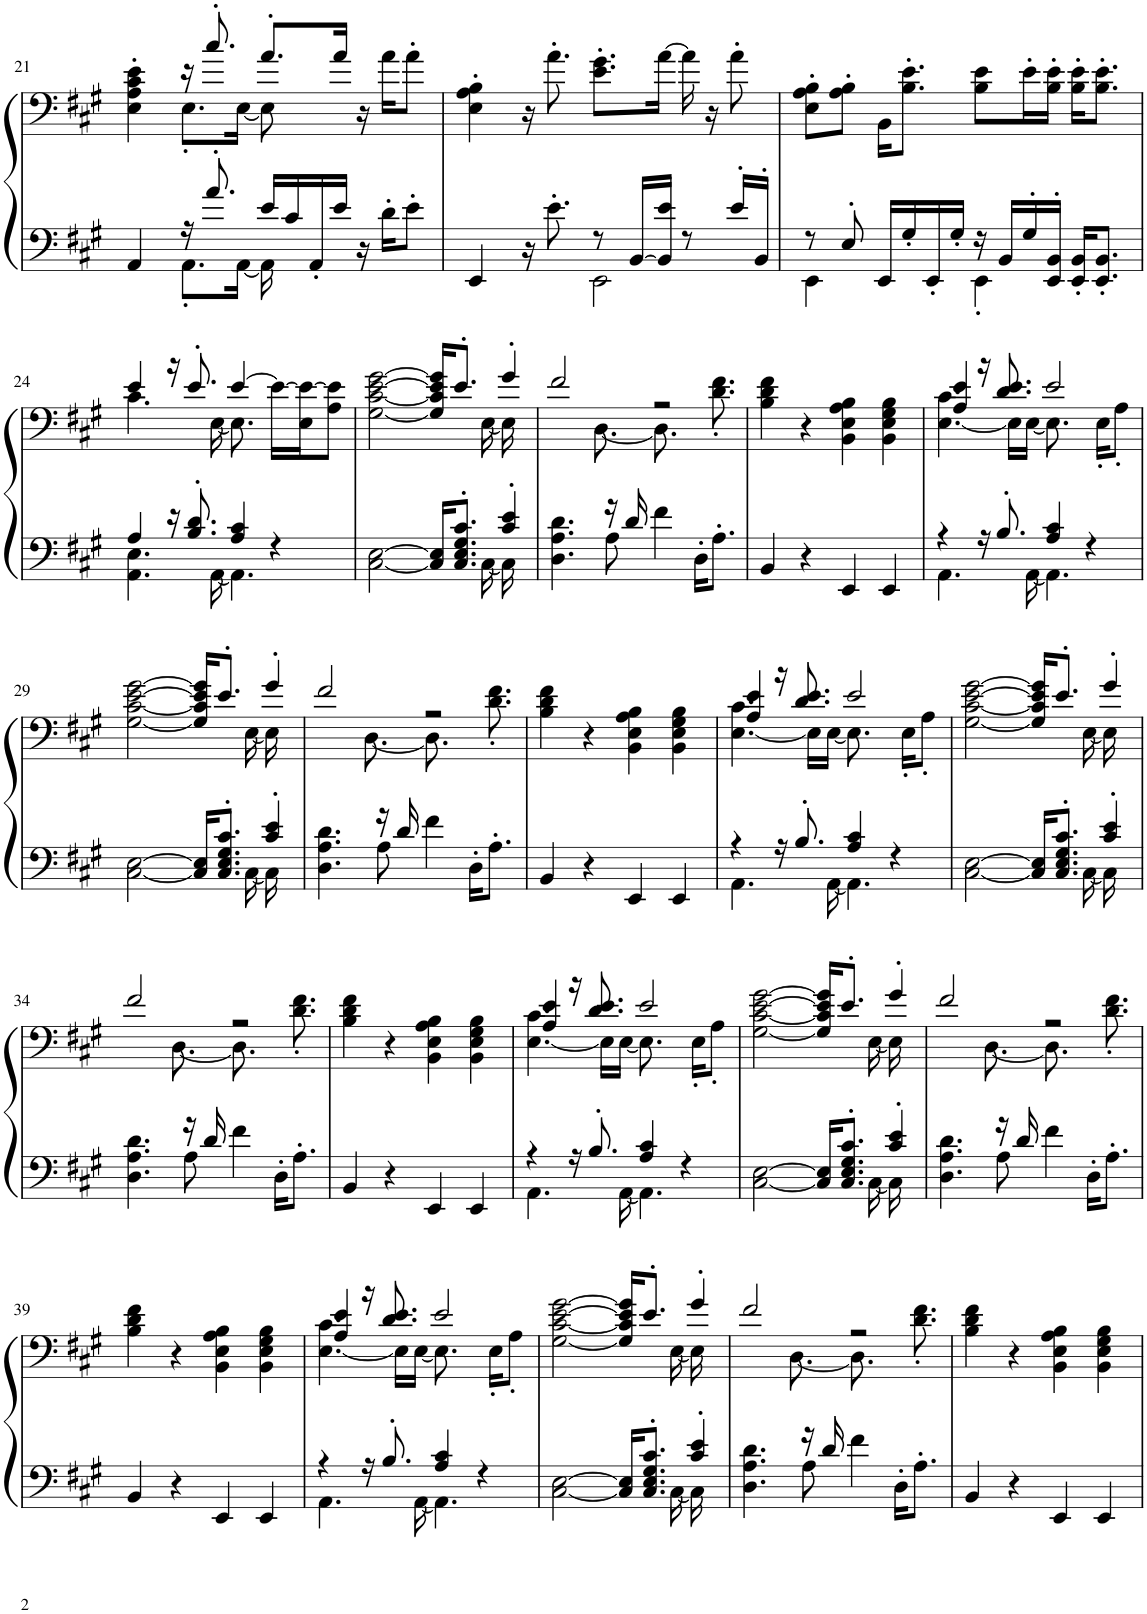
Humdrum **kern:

**kern	**kern
*part1	*part1
*staff2	*staff1
*I"Piano	*
*I'Pno.	*
!!LO:PB:g=z
*clefF4	*clefF4
*k[f#c#g#]	*k[f#c#g#]
*M4/4	*M4/4
=21	=21
*^	*^
4AA/	4ryy	4E\' 4A\' 4c#\' 4e\'	4ryy
16r	8.AA'\L	16r	8.E'\L
8.a'/	.	8.cc#'/	.
.	[16AA\Jk	.	[16E\Jk
16e/LL	16AA\]	8.a'/L	8E\]
16c#/	16ryy	.	.
16AA'/	8ryy	.	8ryy
16e/JJ	.	16a/Jk	.
16r	4ryy	16r	4ryy
16d'\KL	.	16a\KL	.
8e'\J	.	8a'\J	.
*	*	*v	*v
=22	=22	=22
4EE/	2ryy	4E\' 4A\' 4B\'
16r	.	16r
8.e'\	.	8.a'\
8r	2EE\	8.e\' 8.g#\'L
[16BB/LL	.	.
16BB/] 16e/JJ	.	[16a\Jk
8r	.	16a\]
.	.	16r
16e'/LL	.	8a'\
16BB'/JJ	.	.
=23	=23	=23
8r	4EE\	8E\' 8A\' 8B\'L
8E'/	.	8A\' 8B\'J
16EE/LL	4ryy	16BB\KL
16G#'/	.	8.B\' 8.e\'J
16EE'/	.	.
16G#'/JJ	.	.
16r	4EE'\	8B\ 8e\L
16BB/LL	.	.
16G#'/	.	16e'\L
16EE/' 16BB/'JJ	.	16B\' 16e\'JJ
16EE/' 16BB/'KL	4ryy	16B\' 16e\'KL
8.EE/' 8.BB/'J	.	8.B\' 8.e\'J
!!LO:LB:g=z
=24	=24	=24
*	*	*^
4A/	4.AA\ 4.E\	4e/	4.c#\
16r	.	16r	.
8.B/' 8.d/'	.	8.e'/	.
.	16ryy	.	16ryy
.	[16AA\	.	[16E\
4A/ 4c#/	4.AA\]	[4e/	8.E\]
.	.	.	16ryy
4r	.	16e\LL_	4ryy
.	.	16E\ 16e\_J	.
.	8ryy	8A\ 8e\]J	.
=25	=25	=25	=25
[2C#\ [2E\	2ryy	[2G#\ [2c#\ [2e\ [2g#\	2ryy
16C#/] 16E/]KL	8ryy	16G#/] 16c#/] 16e/] 16g#/]KL	8ryy
8.C#/' 8.E/' 8.G#/' 8.c#/'J	.	8.e'/J	.
.	16ryy	.	16ryy
.	[16C#\	.	[16E\
4c#/' 4e/'	16C#\]	4g#'/	16E\]
.	16ryy	.	16ryy
.	8ryy	.	8ryy
=26	=26	=26	=26
4.D\ 4.A\ 4.d\	4ryy	2f#/	4ryy
.	8ryy	.	16ryy
.	.	.	[8.D\
16r	8A\	.	.
16d/	.	.	.
4f#\	2ryy	2r	8.D\]
.	.	.	16ryy
16D'\KL	.	.	16ryy
8.A'\J	.	.	8.d\' 8.f#\'
*v	*v	*	*
*	*v	*v
=27	=27
4BB/	4B\ 4d\ 4f#\
4r	4r
4EE/	4BB\ 4E\ 4A\ 4B\
4EE/	4BB\ 4E\ 4G#\ 4B\
=28	=28
*^	*^
4r	4.AA\	4A/ 4e/	[4.E\ 4.c#\
16r	.	16r	.
8.B'/	.	8.d/ 8.e/	.
.	16ryy	.	16E\LL]
.	[16AA\	.	[16E\JJ
4A/ 4c#/	4.AA\]	2e/	8.E\]
.	.	.	16ryy
4r	.	.	16ryy
.	.	.	16E'\KL
.	8ryy	.	8A'\J
!!LO:LB:g=z	!!
=29	=29	=29	=29
[2C#\ [2E\	2ryy	[2G#\ [2c#\ [2e\ [2g#\	2ryy
16C#/] 16E/]KL	8ryy	16G#/] 16c#/] 16e/] 16g#/]KL	8ryy
8.C#/' 8.E/' 8.G#/' 8.c#/'J	.	8.e'/J	.
.	16ryy	.	16ryy
.	[16C#\	.	[16E\
4c#/' 4e/'	16C#\]	4g#'/	16E\]
.	16ryy	.	16ryy
.	8ryy	.	8ryy
=30	=30	=30	=30
4.D\ 4.A\ 4.d\	4ryy	2f#/	4ryy
.	8ryy	.	16ryy
.	.	.	[8.D\
16r	8A\	.	.
16d/	.	.	.
4f#\	2ryy	2r	8.D\]
.	.	.	16ryy
16D'\KL	.	.	16ryy
8.A'\J	.	.	8.d\' 8.f#\'
*v	*v	*	*
*	*v	*v
=31	=31
4BB/	4B\ 4d\ 4f#\
4r	4r
4EE/	4BB\ 4E\ 4A\ 4B\
4EE/	4BB\ 4E\ 4G#\ 4B\
=32	=32
*^	*^
4r	4.AA\	4A/ 4e/	[4.E\ 4.c#\
16r	.	16r	.
8.B'/	.	8.d/ 8.e/	.
.	16ryy	.	16E\LL]
.	[16AA\	.	[16E\JJ
4A/ 4c#/	4.AA\]	2e/	8.E\]
.	.	.	16ryy
4r	.	.	16ryy
.	.	.	16E'\KL
.	8ryy	.	8A'\J
=33	=33	=33	=33
[2C#\ [2E\	2ryy	[2G#\ [2c#\ [2e\ [2g#\	2ryy
16C#/] 16E/]KL	8ryy	16G#/] 16c#/] 16e/] 16g#/]KL	8ryy
8.C#/' 8.E/' 8.G#/' 8.c#/'J	.	8.e'/J	.
.	16ryy	.	16ryy
.	[16C#\	.	[16E\
4c#/' 4e/'	16C#\]	4g#'/	16E\]
.	16ryy	.	16ryy
.	8ryy	.	8ryy
!!LO:LB:g=z	!!
=34	=34	=34	=34
4.D\ 4.A\ 4.d\	4ryy	2f#/	4ryy
.	8ryy	.	16ryy
.	.	.	[8.D\
16r	8A\	.	.
16d/	.	.	.
4f#\	2ryy	2r	8.D\]
.	.	.	16ryy
16D'\KL	.	.	16ryy
8.A'\J	.	.	8.d\' 8.f#\'
*v	*v	*	*
*	*v	*v
=35	=35
4BB/	4B\ 4d\ 4f#\
4r	4r
4EE/	4BB\ 4E\ 4A\ 4B\
4EE/	4BB\ 4E\ 4G#\ 4B\
=36	=36
*^	*^
4r	4.AA\	4A/ 4e/	[4.E\ 4.c#\
16r	.	16r	.
8.B'/	.	8.d/ 8.e/	.
.	16ryy	.	16E\LL]
.	[16AA\	.	[16E\JJ
4A/ 4c#/	4.AA\]	2e/	8.E\]
.	.	.	16ryy
4r	.	.	16ryy
.	.	.	16E'\KL
.	8ryy	.	8A'\J
=37	=37	=37	=37
[2C#\ [2E\	2ryy	[2G#\ [2c#\ [2e\ [2g#\	2ryy
16C#/] 16E/]KL	8ryy	16G#/] 16c#/] 16e/] 16g#/]KL	8ryy
8.C#/' 8.E/' 8.G#/' 8.c#/'J	.	8.e'/J	.
.	16ryy	.	16ryy
.	[16C#\	.	[16E\
4c#/' 4e/'	16C#\]	4g#'/	16E\]
.	16ryy	.	16ryy
.	8ryy	.	8ryy
=38	=38	=38	=38
4.D\ 4.A\ 4.d\	4ryy	2f#/	4ryy
.	8ryy	.	16ryy
.	.	.	[8.D\
16r	8A\	.	.
16d/	.	.	.
4f#\	2ryy	2r	8.D\]
.	.	.	16ryy
16D'\KL	.	.	16ryy
8.A'\J	.	.	8.d\' 8.f#\'
*v	*v	*	*
*	*v	*v
!!LO:LB:g=z
=39	=39
4BB/	4B\ 4d\ 4f#\
4r	4r
4EE/	4BB\ 4E\ 4A\ 4B\
4EE/	4BB\ 4E\ 4G#\ 4B\
=40	=40
*^	*^
4r	4.AA\	4A/ 4e/	[4.E\ 4.c#\
16r	.	16r	.
8.B'/	.	8.d/ 8.e/	.
.	16ryy	.	16E\LL]
.	[16AA\	.	[16E\JJ
4A/ 4c#/	4.AA\]	2e/	8.E\]
.	.	.	16ryy
4r	.	.	16ryy
.	.	.	16E'\KL
.	8ryy	.	8A'\J
=41	=41	=41	=41
[2C#\ [2E\	2ryy	[2G#\ [2c#\ [2e\ [2g#\	2ryy
16C#/] 16E/]KL	8ryy	16G#/] 16c#/] 16e/] 16g#/]KL	8ryy
8.C#/' 8.E/' 8.G#/' 8.c#/'J	.	8.e'/J	.
.	16ryy	.	16ryy
.	[16C#\	.	[16E\
4c#/' 4e/'	16C#\]	4g#'/	16E\]
.	16ryy	.	16ryy
.	8ryy	.	8ryy
=42	=42	=42	=42
4.D\ 4.A\ 4.d\	4ryy	2f#/	4ryy
.	8ryy	.	16ryy
.	.	.	[8.D\
16r	8A\	.	.
16d/	.	.	.
4f#\	2ryy	2r	8.D\]
.	.	.	16ryy
16D'\KL	.	.	16ryy
8.A'\J	.	.	8.d\' 8.f#\'
*v	*v	*	*
*	*v	*v
=43	=43
4BB/	4B\ 4d\ 4f#\
4r	4r
4EE/	4BB\ 4E\ 4A\ 4B\
4EE/	4BB\ 4E\ 4G#\ 4B\
=	=
*-	*-
